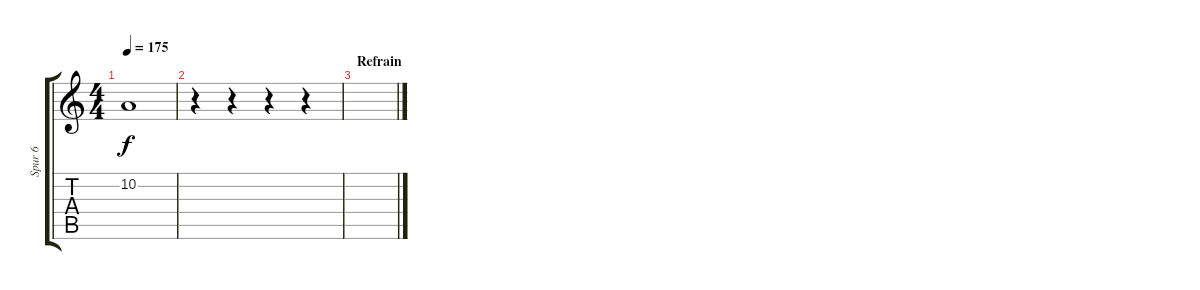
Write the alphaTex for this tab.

\track ("Spur 6" "Spur 6") {instrument voiceoohs}
\staff {score tabs}
\tuning (E4 B3 G3 D3 A2 E2) {hide}
\ts (4 4)
\tempo 175
\clef g2
\ks c
10.2{t}.1{dy f} |
r.4 r.4 r.4 r.4 |
\section ("" "Refrain")
